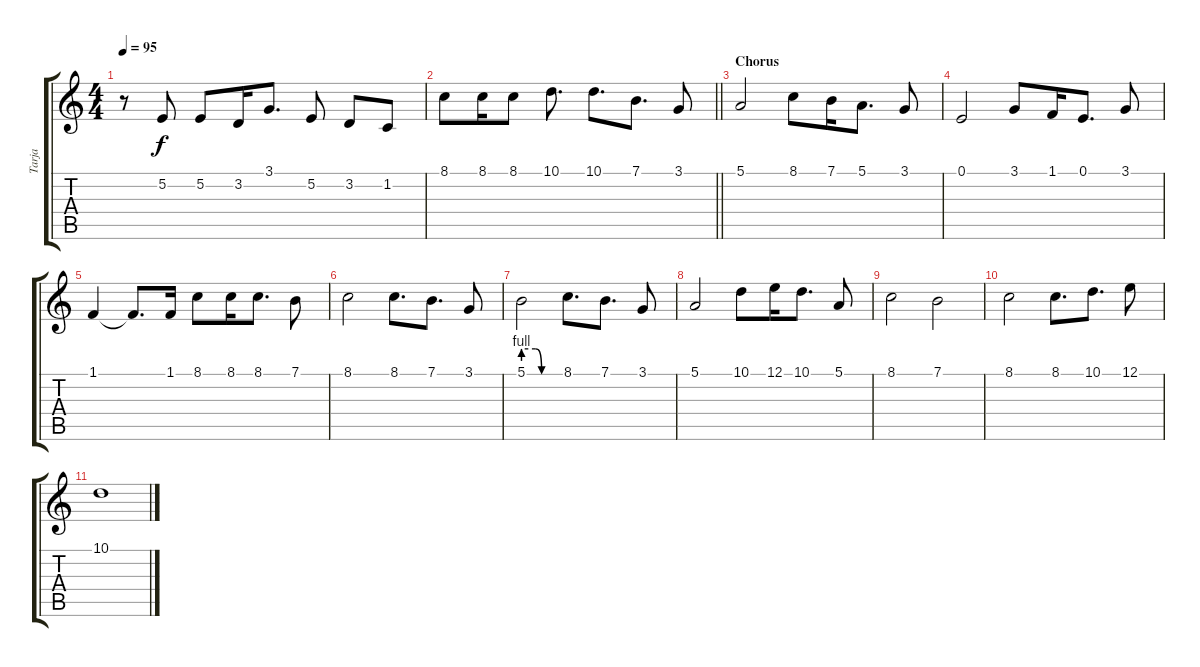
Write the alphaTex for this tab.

\track ("Tarja" "Tarja") {instrument panflute}
\staff {score tabs}
\tuning (E4 B3 G3 D3 A2 E2) {hide}
\ts (4 4)
\tempo 95
\clef g2
\ks c
r.8{dy f} 5.2.8 5.2.8 3.2.16 3.1.8{d} 5.2.8 3.2.8 1.2.8 |
\barLineRight lightlight
8.1.8 8.1.16 8.1.8 10.1.8{d} 10.1.8{d} 7.1.8{d} 3.1.8 |
\section ("" "Chorus")
5.1.2 8.1.8 7.1.16 5.1.8{d} 3.1.8 |
0.1.2 3.1.8 1.1.16 0.1.8{d} 3.1.8 |
1.1.4 1.1{t}.8{d} 1.1.16 8.1.8 8.1.16 8.1.8{d} 7.1.8 |
8.1.2 8.1.8{d} 7.1.8{d} 3.1.8 |
5.1{be (custom 0 4 20 4 30 0 60 0)}.2 8.1.8{d} 7.1.8{d} 3.1.8 |
5.1.2 10.1.8 12.1.16 10.1.8{d} 5.1.8 |
8.1.2 7.1.2 |
8.1.2 8.1.8{d} 10.1.8{d} 12.1.8 |
10.1.1
